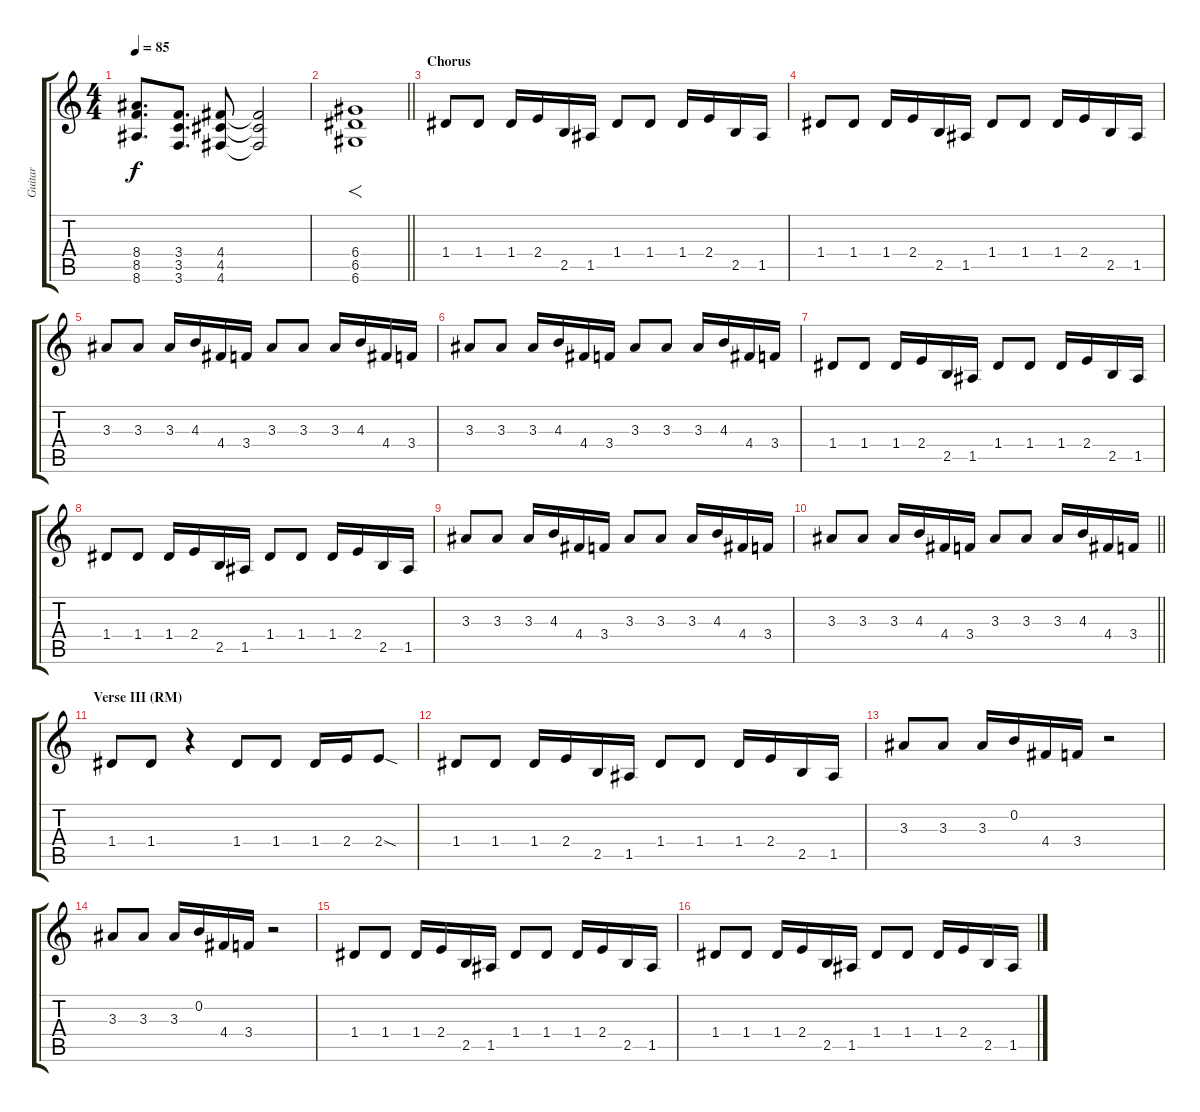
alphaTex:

\track ("Guitar" "Guitar") {instrument overdrivenguitar}
\staff {score tabs}
\tuning (E4 B3 G3 D3 A2 D2) {hide}
\ts (4 4)
\tempo 85
\clef g2
\ks c
(8.4 8.5 8.6).8{d dy f} (3.4 3.5 3.6).8{d} (4.4 4.5 4.6).8 (4.4{t} 4.5{t} 4.6{t}).2 |
\barLineRight lightlight
(6.4 6.5 6.6).1{f} |
\section ("" "Chorus")
1.4.8{instrument distortionguitar} 1.4.8 1.4.16 2.4.16 2.5.16 1.5.16 1.4.8 1.4.8 1.4.16 2.4.16 2.5.16 1.5.16 |
1.4.8 1.4.8 1.4.16 2.4.16 2.5.16 1.5.16 1.4.8 1.4.8 1.4.16 2.4.16 2.5.16 1.5.16 |
3.3.8 3.3.8 3.3.16 4.3.16 4.4.16 3.4.16 3.3.8 3.3.8 3.3.16 4.3.16 4.4.16 3.4.16 |
3.3.8 3.3.8 3.3.16 4.3.16 4.4.16 3.4.16 3.3.8 3.3.8 3.3.16 4.3.16 4.4.16 3.4.16 |
1.4.8 1.4.8 1.4.16 2.4.16 2.5.16 1.5.16 1.4.8 1.4.8 1.4.16 2.4.16 2.5.16 1.5.16 |
1.4.8 1.4.8 1.4.16 2.4.16 2.5.16 1.5.16 1.4.8 1.4.8 1.4.16 2.4.16 2.5.16 1.5.16 |
3.3.8 3.3.8 3.3.16 4.3.16 4.4.16 3.4.16 3.3.8 3.3.8 3.3.16 4.3.16 4.4.16 3.4.16 |
\barLineRight lightlight
3.3.8 3.3.8 3.3.16 4.3.16 4.4.16 3.4.16 3.3.8 3.3.8 3.3.16 4.3.16 4.4.16 3.4.16 |
\section ("" "Verse III (RM)")
1.4.8{volume 14 instrument electricguitarclean} 1.4.8 r.4 1.4.8 1.4.8 1.4.16 2.4.16 2.4{sod}.8 |
1.4.8 1.4.8 1.4.16 2.4.16 2.5.16 1.5.16 1.4.8 1.4.8 1.4.16 2.4.16 2.5.16 1.5.16 |
3.3.8 3.3.8 3.3.16 0.2.16 4.4.16 3.4.16 r.2 |
3.3.8 3.3.8 3.3.16 0.2.16 4.4.16 3.4.16 r.2 |
1.4.8 1.4.8 1.4.16 2.4.16 2.5.16 1.5.16 1.4.8 1.4.8 1.4.16 2.4.16 2.5.16 1.5.16 |
1.4.8 1.4.8 1.4.16 2.4.16 2.5.16 1.5.16 1.4.8 1.4.8 1.4.16 2.4.16 2.5.16 1.5.16
